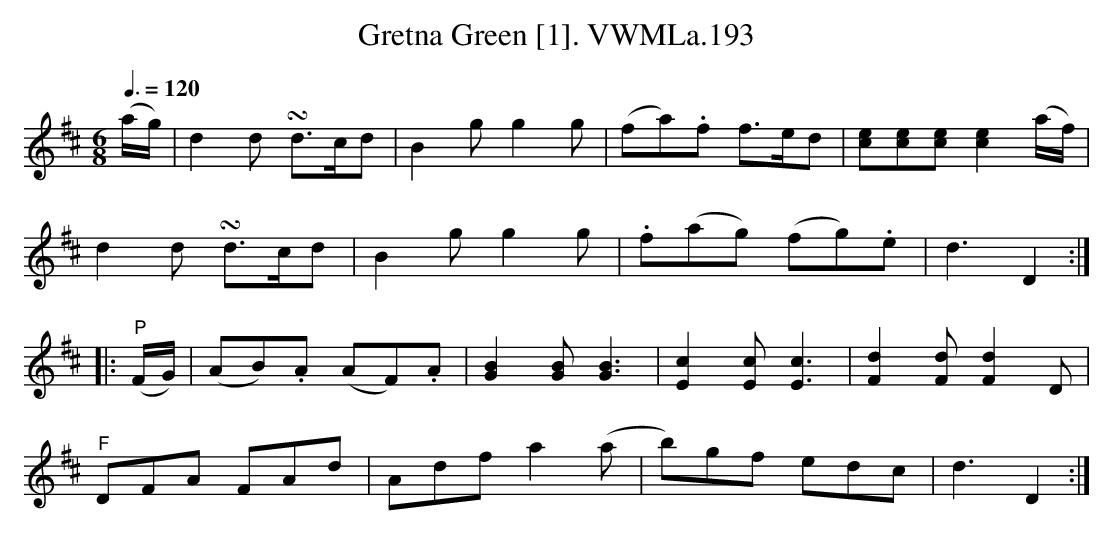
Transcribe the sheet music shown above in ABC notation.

X:1
T:Gretna Green [1]. VWMLa.193
M:6/8
L:1/8
Q:3/8=120
K:D
(a/g/)|d2d !turn!d>cd|B2g g2g|\
(fa).f f>ed|[ce][ce][ce] [c2e2](a/f/)|
d2d !turn!d>cd|B2g g2g|.f(ag) (fg).e|d3 D2:|
|:"P"(F/G/)|(AB).A (AF).A|[G2B2][GB] [G3B3]|\
[E2c2][Ec] [E3c3]|[F2d2][Fd] [F2d2]D|
"^F"DFA FAd|Adf a2(a|b)gf edc|d3 D2:|
